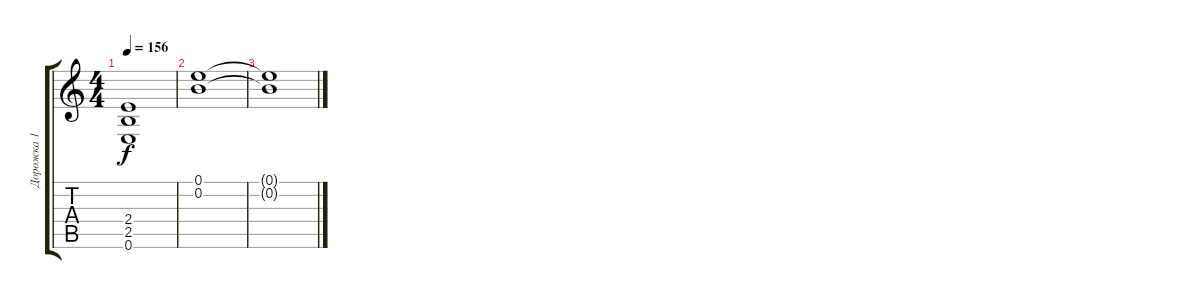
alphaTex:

\track ("Дорожка 1" "Дорожка 1") {instrument overdrivenguitar}
\staff {score tabs}
\tuning (E4 B3 G3 D3 A2 E2) {hide}
\ts (4 4)
\tempo 156
\clef g2
\ks c
(2.4{t} 2.5{t} 0.6{t}).1{dy f} |
(0.1 0.2).1 |
(0.1{t} 0.2{t}).1
